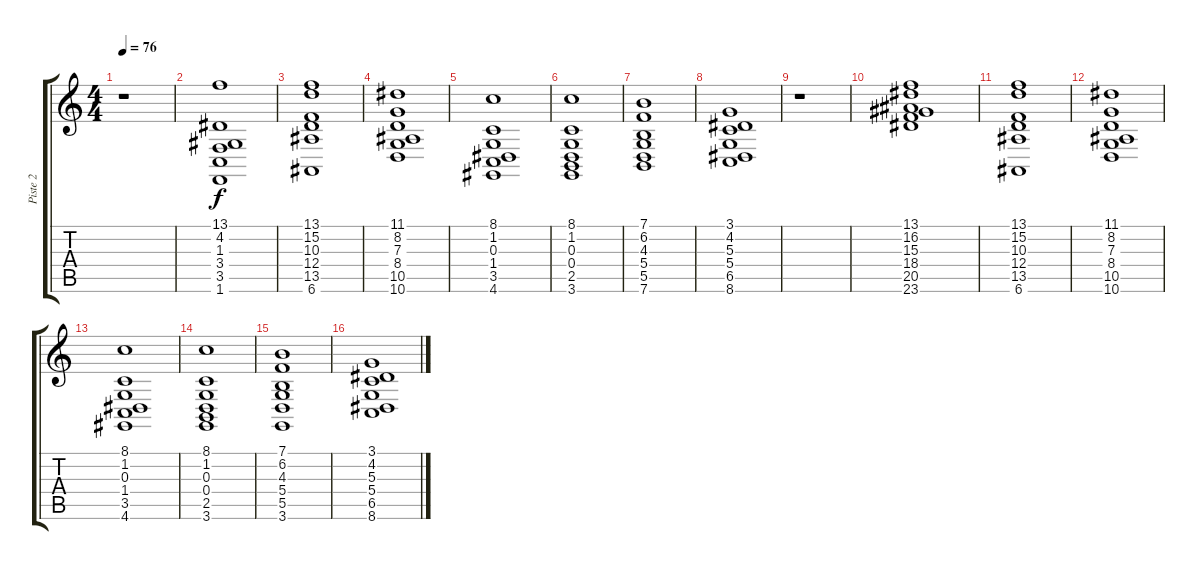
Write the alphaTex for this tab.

\track ("Piste 2" "Piste 2") {instrument stringensemble1}
\staff {score tabs}
\tuning (E4 B3 G3 D3 A2 E2) {hide}
\ts (4 4)
\tempo 76
\clef g2
\ks c
r.1{dy f} |
(13.1 4.2 1.3 3.4 3.5 1.6).1 |
(13.1 15.2 10.3 12.4 13.5 6.6).1 |
(11.1 8.2 7.3 8.4 10.5 10.6).1 |
(8.1 1.2 0.3 1.4 3.5 4.6).1 |
(8.1 1.2 0.3 0.4 2.5 3.6).1 |
(7.1 6.2 4.3 5.4 5.5 7.6).1 |
(3.1 4.2 5.3 5.4 6.5 8.6).1 |
r.1 |
(13.1 16.2 15.3 18.4 20.5 23.6).1 |
(13.1 15.2 10.3 12.4 13.5 6.6).1 |
(11.1 8.2 7.3 8.4 10.5 10.6).1 |
(8.1 1.2 0.3 1.4 3.5 4.6).1 |
(8.1 1.2 0.3 0.4 2.5 3.6).1 |
(7.1 6.2 4.3 5.4 5.5 3.6).1 |
(3.1 4.2 5.3 5.4 6.5 8.6).1
